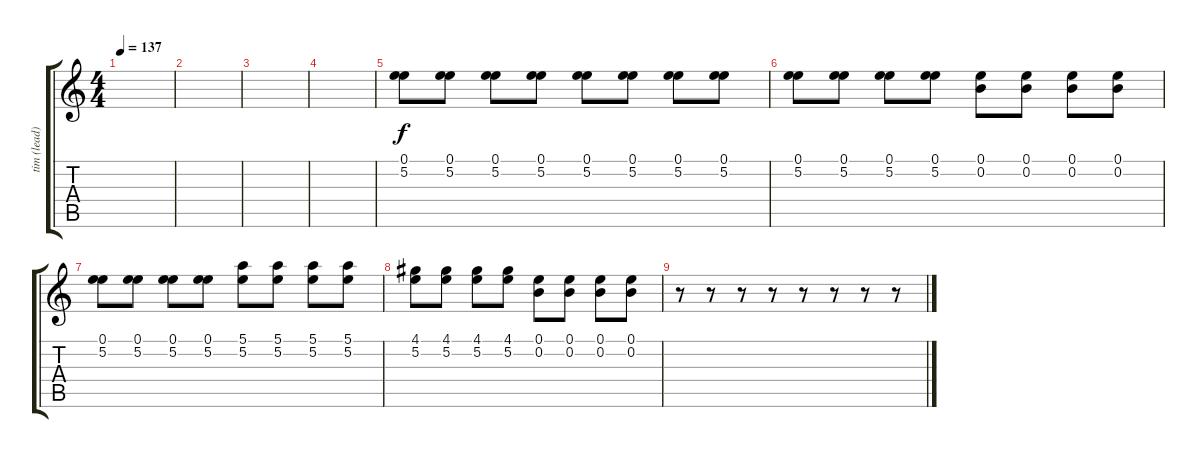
\track ("tim (lead)" "tim (lead)") {instrument distortionguitar}
\staff {score tabs}
\tuning (E4 B3 G3 D3 A2 E2) {hide}
\ts (4 4)
\tempo 137
\clef g2
\ks c
|
|
|
|
(0.1 5.2).8 (0.1 5.2).8 (0.1 5.2).8 (0.1 5.2).8 (0.1 5.2).8 (0.1 5.2).8 (0.1 5.2).8 (0.1 5.2).8 |
(0.1 5.2).8 (0.1 5.2).8 (0.1 5.2).8 (0.1 5.2).8 (0.1 0.2).8 (0.1 0.2).8 (0.1 0.2).8 (0.1 0.2).8 |
(0.1 5.2).8 (0.1 5.2).8 (0.1 5.2).8 (0.1 5.2).8 (5.1 5.2).8 (5.1 5.2).8 (5.1 5.2).8 (5.1 5.2).8 |
(4.1 5.2).8 (4.1 5.2).8 (4.1 5.2).8 (4.1 5.2).8 (0.1 0.2).8 (0.1 0.2).8 (0.1 0.2).8 (0.1 0.2).8 |
r.8 r.8 r.8 r.8 r.8 r.8 r.8 r.8
